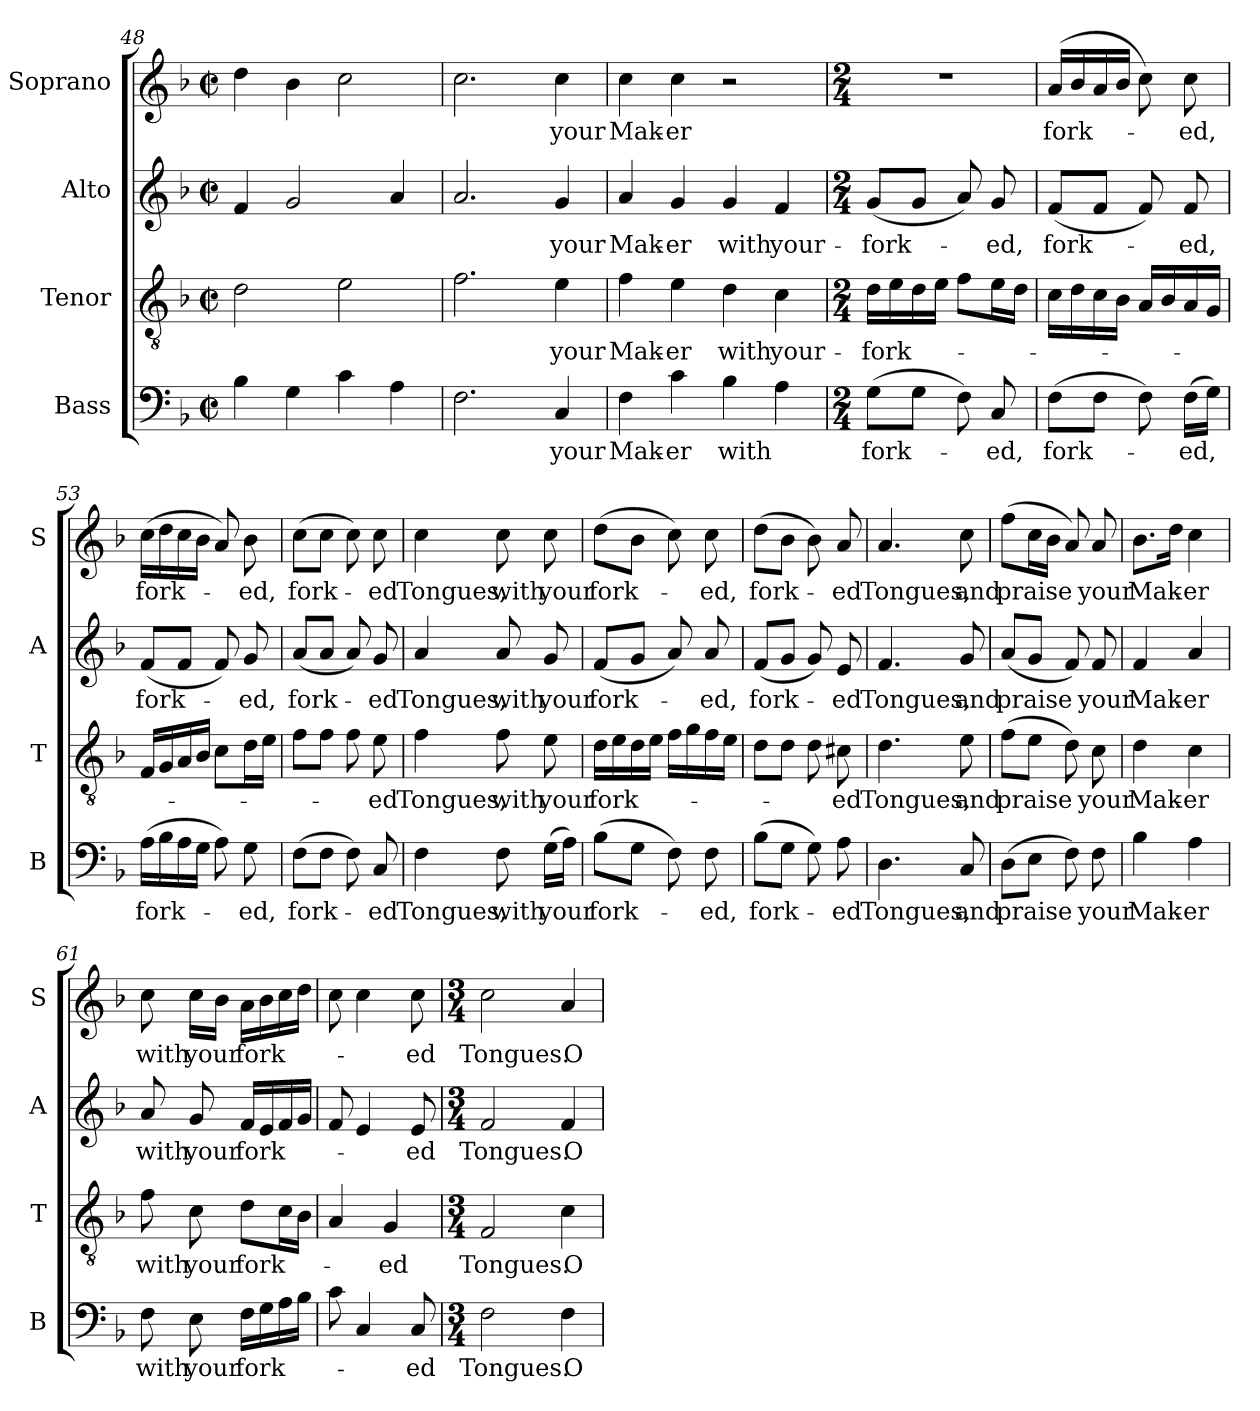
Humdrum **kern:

**kern	**text	**kern	**text	**kern	**text	**kern	**text
*part4	*part4	*part3	*part3	*part2	*part2	*part1	*part1
*staff4	*staff4	*staff3	*staff3	*staff2	*staff2	*staff1	*staff1
*I"Bass	*	*I"Tenor	*	*I"Alto	*	*I"Soprano	*
*I'B	*	*I'T	*	*I'A	*	*I'S	*
*clefF4	*	*clefGv2	*	*clefG2	*	*clefG2	*
*k[b-]	*	*k[b-]	*	*k[b-]	*	*k[b-]	*
*F:	*	*F:	*	*F:	*	*F:	*
*M2/2	*	*M2/2	*	*M2/2	*	*M2/2	*
*met(c|)	*	*met(c|)	*	*met(c|)	*	*met(c|)	*
=48	=48	=48	=48	=48	=48	=48	=48
4B-\	.	2d\	.	4f/	.	4dd\	.
4G\	.	.	.	2g/	.	4b-\	.
4c\	.	2e\	.	.	.	2cc\	.
4A\	.	.	.	4a/	.	.	.
=49	=49	=49	=49	=49	=49	=49	=49
2.F\	.	2.f\	.	2.a/	.	2.cc\	.
4C/	your	4e\	your	4g/	your	4cc\	your
=50	=50	=50	=50	=50	=50	=50	=50
4F\	Mak-	4f\	Mak-	4a/	Mak-	4cc\	Mak-
4c\	-er	4e\	-er	4g/	-er	4cc\	-er
4B-\	with	4d\	with	4g/	with	2r	.
4A\	.	4c\	your-	4f/	your-	.	.
!!LO:LB:g=z
=51	=51	=51	=51	=51	=51	=51	=51
*M2/4	*	*M2/4	*	*M2/4	*	*M2/4	*
(8G\L	fork-	16d\LL	-fork-	(8g/L	-fork-	2r	.
.	.	16e\	.	.	.	.	.
8G\J	.	16d\	.	8g/J	.	.	.
.	.	16e\JJ	.	.	.	.	.
8F\)	.	8f\L	.	8a/)	.	.	.
8C/	-ed,	16e\L	.	8g/	-ed,	.	.
.	.	16d\JJ	.	.	.	.	.
=52	=52	=52	=52	=52	=52	=52	=52
(8F\L	fork-	16c\LL	.	(8f/L	fork-	(16a/LL	fork-
.	.	16d\	.	.	.	16b-/	.
8F\J	.	16c\	.	8f/J	.	16a/	.
.	.	16B-\JJ	.	.	.	16b-/JJ	.
8F\)	.	16A/LL	.	8f/)	.	8cc\)	.
.	.	16B-/	.	.	.	.	.
(16F\LL	-ed,	16A/	.	8f/	-ed,	8cc\	-ed,
16G\JJ)	.	16G/JJ	.	.	.	.	.
=53	=53	=53	=53	=53	=53	=53	=53
(16A\LL	fork-	16F/LL	.	(8f/L	fork-	(16cc\LL	fork-
16B-\	.	16G/	.	.	.	16dd\	.
16A\	.	16A/	.	8f/J	.	16cc\	.
16G\JJ	.	16B-/JJ	.	.	.	16b-\JJ	.
8A\)	.	8c\L	.	8f/)	.	8a/)	.
8G\	-ed,	16d\L	.	8g/	-ed,	8b-\	-ed,
.	.	16e\JJ	.	.	.	.	.
=54	=54	=54	=54	=54	=54	=54	=54
(8F\L	fork-	8f\L	.	(8a/L	fork-	(8cc\L	fork-
8F\J	.	8f\J	.	8a/J	.	8cc\J	.
8F\)	.	8f\	.	8a/)	.	8cc\)	.
8C/	-ed	8e\	-ed	8g/	-ed	8cc\	-ed
=55	=55	=55	=55	=55	=55	=55	=55
4F\	Tongues,	4f\	Tongues,	4a/	Tongues,	4cc\	Tongues,
8F\	with	8f\	with	8a/	with	8cc\	with
(16G\LL	your	8e\	your	8g/	your	8cc\	your
16A\JJ)	.	.	.	.	.	.	.
!!LO:PB:g=z
=56	=56	=56	=56	=56	=56	=56	=56
(8B-\L	fork-	16d\LL	fork-	(8f/L	fork-	(8dd\L	fork-
.	.	16e\	.	.	.	.	.
8G\J	.	16d\	.	8g/J	.	8b-\J	.
.	.	16e\JJ	.	.	.	.	.
8F\)	.	16f\LL	.	8a/)	.	8cc\)	.
.	.	16g\	.	.	.	.	.
8F\	-ed,	16f\	.	8a/	-ed,	8cc\	-ed,
.	.	16e\JJ	.	.	.	.	.
=57	=57	=57	=57	=57	=57	=57	=57
(8B-\L	fork-	8d\L	.	(8f/L	fork-	(8dd\L	fork-
8G\J	.	8d\J	.	8g/J	.	8b-\J	.
8G\)	.	8d\	.	8g/)	.	8b-\)	.
8A\	-ed	8c#X\	-ed	8e/	-ed	8a/	-ed
=58	=58	=58	=58	=58	=58	=58	=58
4.D\	Tongues,	4.d\	Tongues,	4.f/	Tongues,	4.a/	Tongues,
8C/	and	8e\	and	8g/	and	8cc\	and
=59	=59	=59	=59	=59	=59	=59	=59
(8D\L	praise	(8f\L	praise	(8a/L	praise	(8ff\L	praise
8E\J	.	8e\J	.	8g/J	.	16cc\L	.
.	.	.	.	.	.	16b-\JJ	.
8F\)	.	8d\)	.	8f/)	.	8a/)	.
8F\	your	8c\	your	8f/	your	8a/	your
=60	=60	=60	=60	=60	=60	=60	=60
4B-\	Mak-	4d\	Mak-	4f/	Mak-	8.b-\L	Mak-
.	.	.	.	.	.	16dd\Jk	.
4A\	-er	4c\	-er	4a/	-er	4cc\	-er
=61	=61	=61	=61	=61	=61	=61	=61
8F\	with	8f\	with	8a/	with	8cc\	with
8E\	your	8c\	your	8g/	your	16cc\LL	your
.	.	.	.	.	.	16b-\JJ	.
16F\LL	fork-	8d\L	fork-	16f/LL	fork-	16a\LL	fork-
16G\	.	.	.	16e/	.	16b-\	.
16A\	.	16c\L	.	16f/	.	16cc\	.
16B-\JJ	.	16B-\JJ	.	16g/JJ	.	16dd\JJ	.
!!LO:LB:g=z
=62	=62	=62	=62	=62	=62	=62	=62
8c\	.	4A/	.	8f/	.	8cc\	.
4C/	.	.	.	4e/	.	4cc\	.
.	.	4G/	-ed	.	.	.	.
8C/	-ed	.	.	8e/	-ed	8cc\	-ed
=63	=63	=63	=63	=63	=63	=63	=63
*M3/4	*	*M3/4	*	*M3/4	*	*M3/4	*
2F\	Tongues.	2F/	Tongues.	2f/	Tongues.	2cc\	Tongues.
4F\	O	4c\	O	4f/	O	4a/	O
=	=	=	=	=	=	=	=
*-	*-	*-	*-	*-	*-	*-	*-
